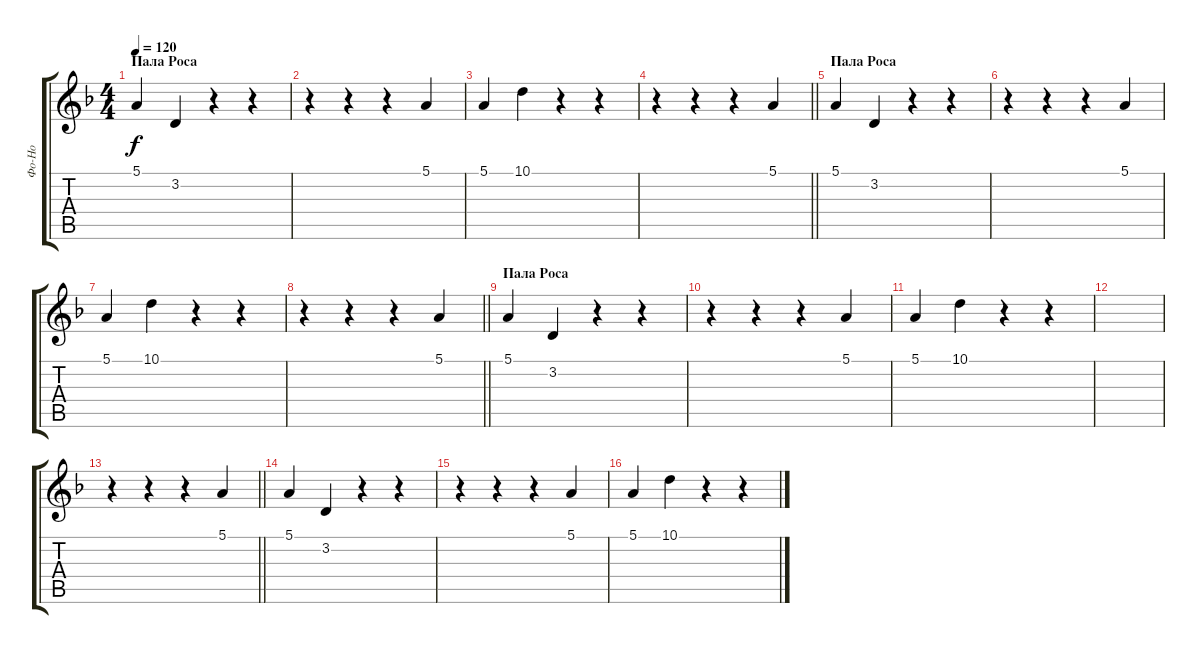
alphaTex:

\track ("Фо-Но" "Фо-Но") {instrument brightacousticpiano}
\staff {score tabs}
\tuning (E4 B3 G3 D3 A2 E2) {hide}
\ts (4 4)
\section ("" "Пала Роса")
\tempo 120
\clef g2
\ks dminor
5.1.4{dy f} 3.2.4 r.4 r.4 |
r.4 r.4 r.4 5.1.4 |
5.1.4 10.1.4 r.4 r.4 |
\barLineRight lightlight
r.4 r.4 r.4 5.1.4 |
\section ("" "Пала Роса")
5.1.4 3.2.4 r.4 r.4 |
r.4 r.4 r.4 5.1.4 |
5.1.4 10.1.4 r.4 r.4 |
\barLineRight lightlight
r.4 r.4 r.4 5.1.4 |
\section ("" "Пала Роса")
5.1.4 3.2.4 r.4 r.4 |
r.4 r.4 r.4 5.1.4 |
5.1.4 10.1.4 r.4 r.4 |
|
\barLineRight lightlight
r.4 r.4 r.4 5.1.4 |
5.1.4 3.2.4 r.4 r.4 |
r.4 r.4 r.4 5.1.4 |
5.1.4 10.1.4 r.4 r.4
